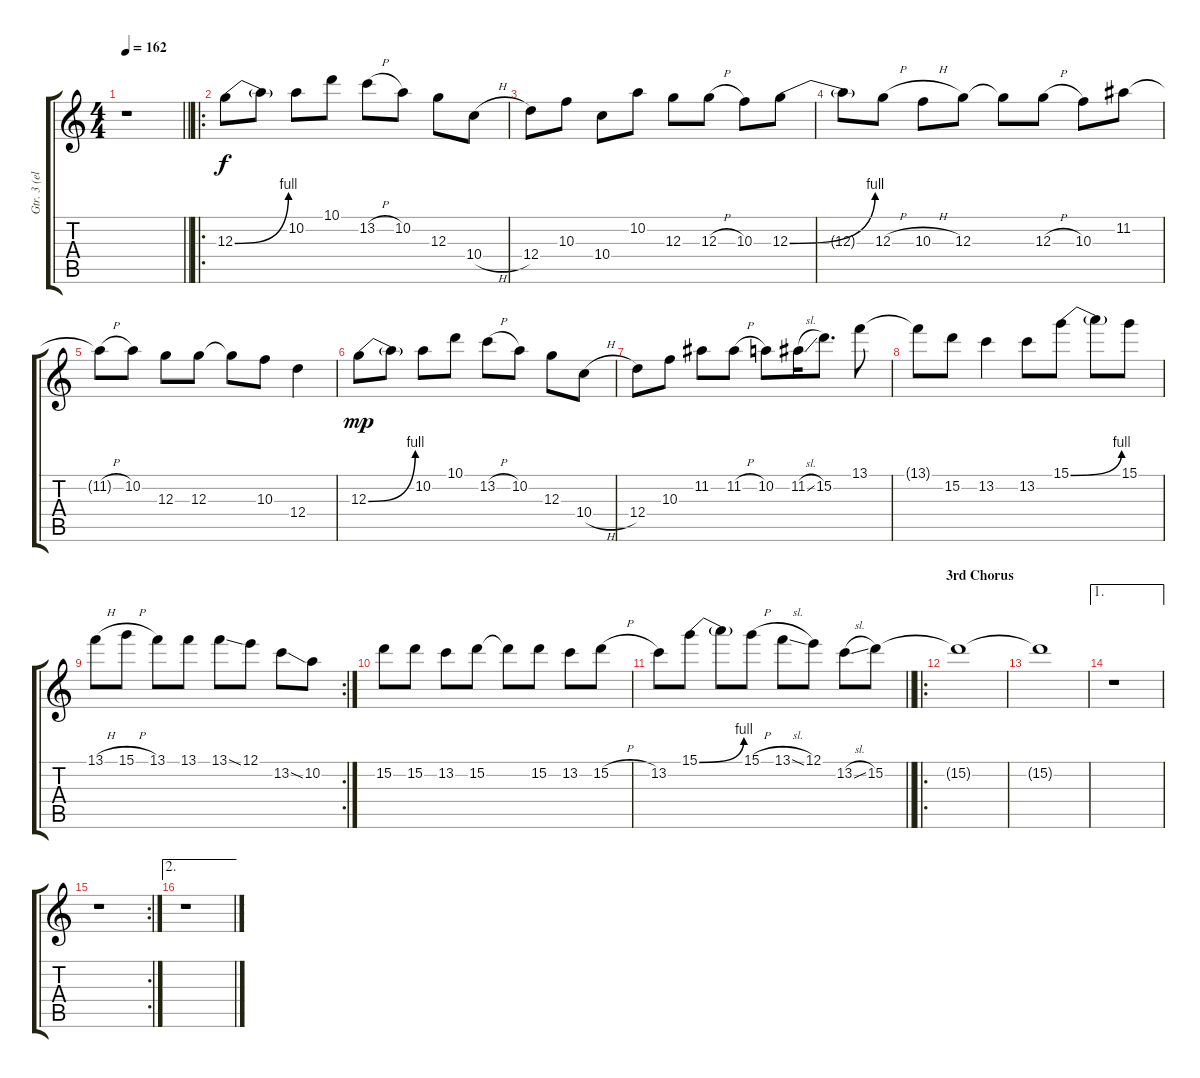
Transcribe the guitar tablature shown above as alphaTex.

\track ("Gtr. 3 (elec. w/dist.)" "Gtr. 3 (el") {instrument distortionguitar}
\staff {score tabs}
\tuning (E4 B3 G3 D3 A2 D2) {hide}
\ts (4 4)
\tempo 162
\clef g2
\barLineRight lightlight
\ks c
r.1{dy f} |
\ro
12.3{be (bend 0 0 60 4)}.8 12.3{t}.8 10.2.8 10.1.8 13.2{h}.8 10.2.8 12.3.8 10.4{h}.8 |
12.4.8 10.3.8 10.4.8 10.2.8 12.3.8 12.3{h}.8 10.3.8 12.3{be (bend 0 0 60 4)}.8 |
12.3{t}.8 12.3{h}.8 10.3{h}.8 12.3.8 12.3{t}.8 12.3{h}.8 10.3.8 11.2.8 |
11.2{h t}.8 10.2.8 12.3.8 12.3.8 12.3{t}.8 10.3.8 12.4.4 |
12.3{be (bend 0 0 60 4)}.8{dy mp} 12.3{t}.8 10.2.8 10.1.8 13.2{h}.8 10.2.8 12.3.8 10.4{h}.8 |
12.4.8 10.3.8 11.2.8 11.2{h}.8 10.2.8 11.2{sl}.16 15.2.8{d} 13.1.8 |
13.1{t}.8 15.2.8 13.2.4 13.2.8 15.1{be (bend 0 0 60 4)}.8 15.1{t}.8 15.1.8 |
\rc 2
13.1{h}.8 15.1{h}.8 13.1.8 13.1.8 13.1{ss}.8 12.1.8 13.2{ss}.8 10.2.8 |
15.2.8 15.2.8 13.2.8 15.2.8 15.2{t}.8 15.2.8 13.2.8 15.2{h}.8 |
\barLineRight lightlight
13.2.8 15.1{be (bend 0 0 60 4)}.8 15.1{t}.8 15.1{h}.8 13.1{sl}.8 12.1.8 13.2{sl}.8 15.2.8 |
\ro
\section ("" "3rd Chorus")
15.2{t}.1 |
15.2{t}.1 |
\ae 1
r.1 |
\rc 2
r.1 |
\ae 2
r.1
